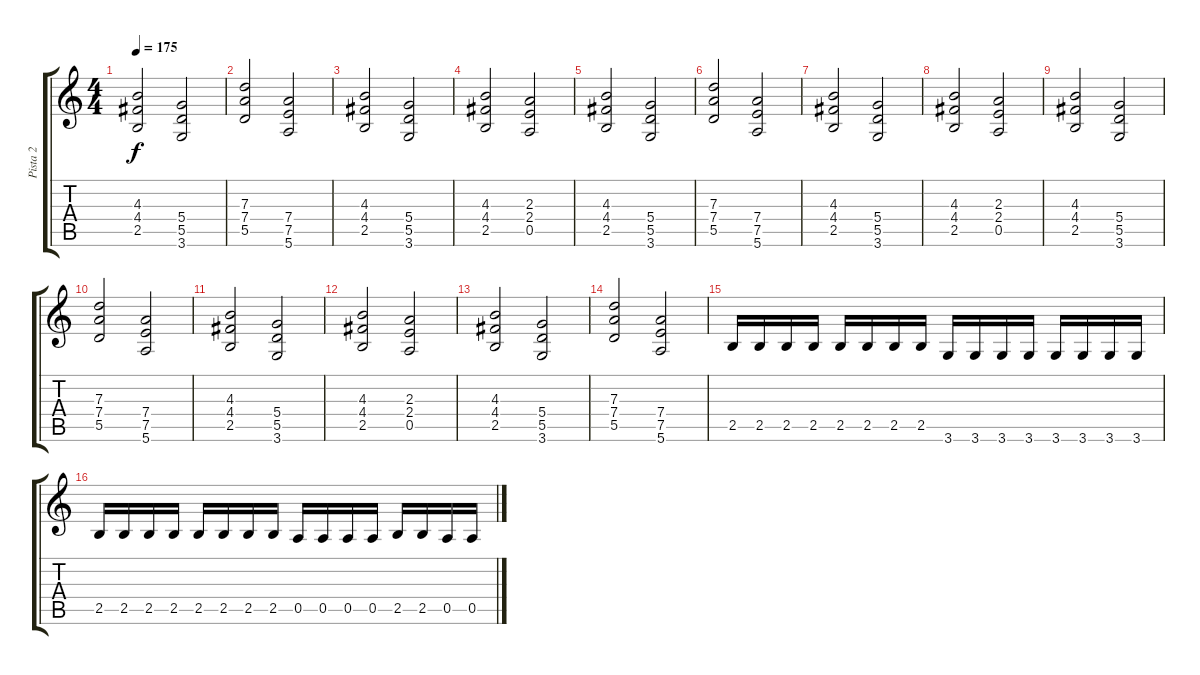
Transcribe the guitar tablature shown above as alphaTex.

\track ("Pista 2" "Pista 2") {instrument distortionguitar}
\staff {score tabs}
\tuning (E4 B3 G3 D3 A2 E2) {hide}
\ts (4 4)
\tempo 175
\clef g2
\ks c
(4.3 4.4 2.5).2{dy f} (5.4 5.5 3.6).2 |
(7.3 7.4 5.5).2 (7.4 7.5 5.6).2 |
(4.3 4.4 2.5).2 (5.4 5.5 3.6).2 |
(4.3 4.4 2.5).2 (2.3 2.4 0.5).2 |
(4.3 4.4 2.5).2 (5.4 5.5 3.6).2 |
(7.3 7.4 5.5).2 (7.4 7.5 5.6).2 |
(4.3 4.4 2.5).2 (5.4 5.5 3.6).2 |
(4.3 4.4 2.5).2 (2.3 2.4 0.5).2 |
(4.3 4.4 2.5).2 (5.4 5.5 3.6).2 |
(7.3 7.4 5.5).2 (7.4 7.5 5.6).2 |
(4.3 4.4 2.5).2 (5.4 5.5 3.6).2 |
(4.3 4.4 2.5).2 (2.3 2.4 0.5).2 |
(4.3 4.4 2.5).2 (5.4 5.5 3.6).2 |
(7.3 7.4 5.5).2 (7.4 7.5 5.6).2 |
2.5.16 2.5.16 2.5.16 2.5.16 2.5.16 2.5.16 2.5.16 2.5.16 3.6.16 3.6.16 3.6.16 3.6.16 3.6.16 3.6.16 3.6.16 3.6.16 |
2.5.16 2.5.16 2.5.16 2.5.16 2.5.16 2.5.16 2.5.16 2.5.16 0.5.16 0.5.16 0.5.16 0.5.16 2.5.16 2.5.16 0.5.16 0.5.16
